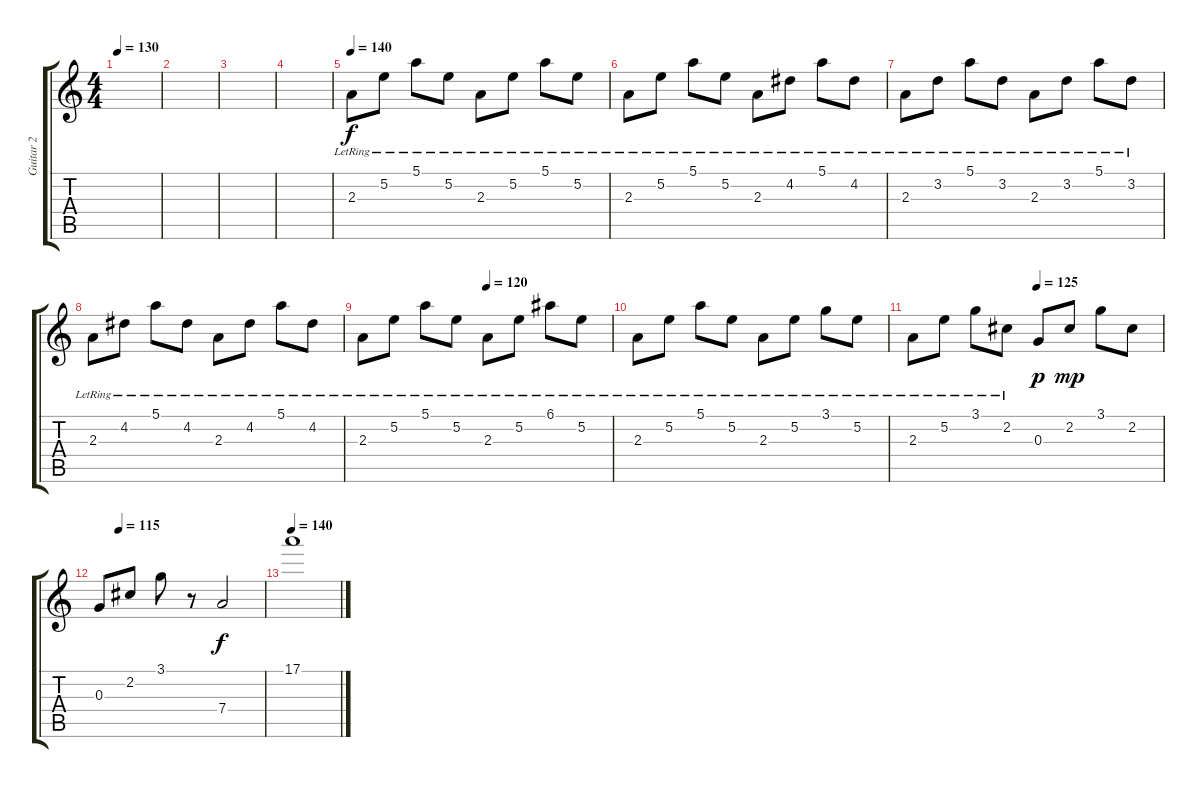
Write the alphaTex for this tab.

\track ("Guitar 2" "Guitar 2") {instrument electricguitarclean}
\staff {score tabs}
\tuning (E4 B3 G3 D3 A2 E2) {hide}
\ts (4 4)
\tempo 130
\clef g2
\ks c
|
|
|
|
\tempo 140
2.3{lr}.8{dy f} 5.2{lr}.8 5.1{lr}.8 5.2{lr}.8 2.3{lr}.8 5.2{lr}.8 5.1{lr}.8 5.2{lr}.8 |
2.3{lr}.8 5.2{lr}.8 5.1{lr}.8 5.2{lr}.8 2.3{lr}.8 4.2{lr}.8 5.1{lr}.8 4.2{lr}.8 |
2.3{lr}.8 3.2{lr}.8 5.1{lr}.8 3.2{lr}.8 2.3{lr}.8 3.2{lr}.8 5.1{lr}.8 3.2{lr}.8 |
2.3{lr}.8 4.2{lr}.8 5.1{lr}.8 4.2{lr}.8 2.3{lr}.8 4.2{lr}.8 5.1{lr}.8 4.2{lr}.8 |
\tempo (120 0.5)
2.3{lr}.8 5.2{lr}.8 5.1{lr}.8 5.2{lr}.8 2.3{lr}.8 5.2{lr}.8 6.1{lr}.8 5.2{lr}.8 |
2.3{lr}.8 5.2{lr}.8 5.1{lr}.8 5.2{lr}.8 2.3{lr}.8 5.2{lr}.8 3.1{lr}.8 5.2{lr}.8 |
\tempo (125 0.5)
2.3{lr}.8 5.2{lr}.8 3.1{lr}.8 2.2{lr}.8 0.3.8{dy p} 2.2.8{dy mp} 3.1.8 2.2.8 |
\tempo (115 0.125)
0.3.8 2.2.8 3.1.8 r.8 7.4.2{dy f} |
\tempo 140
17.1.1
